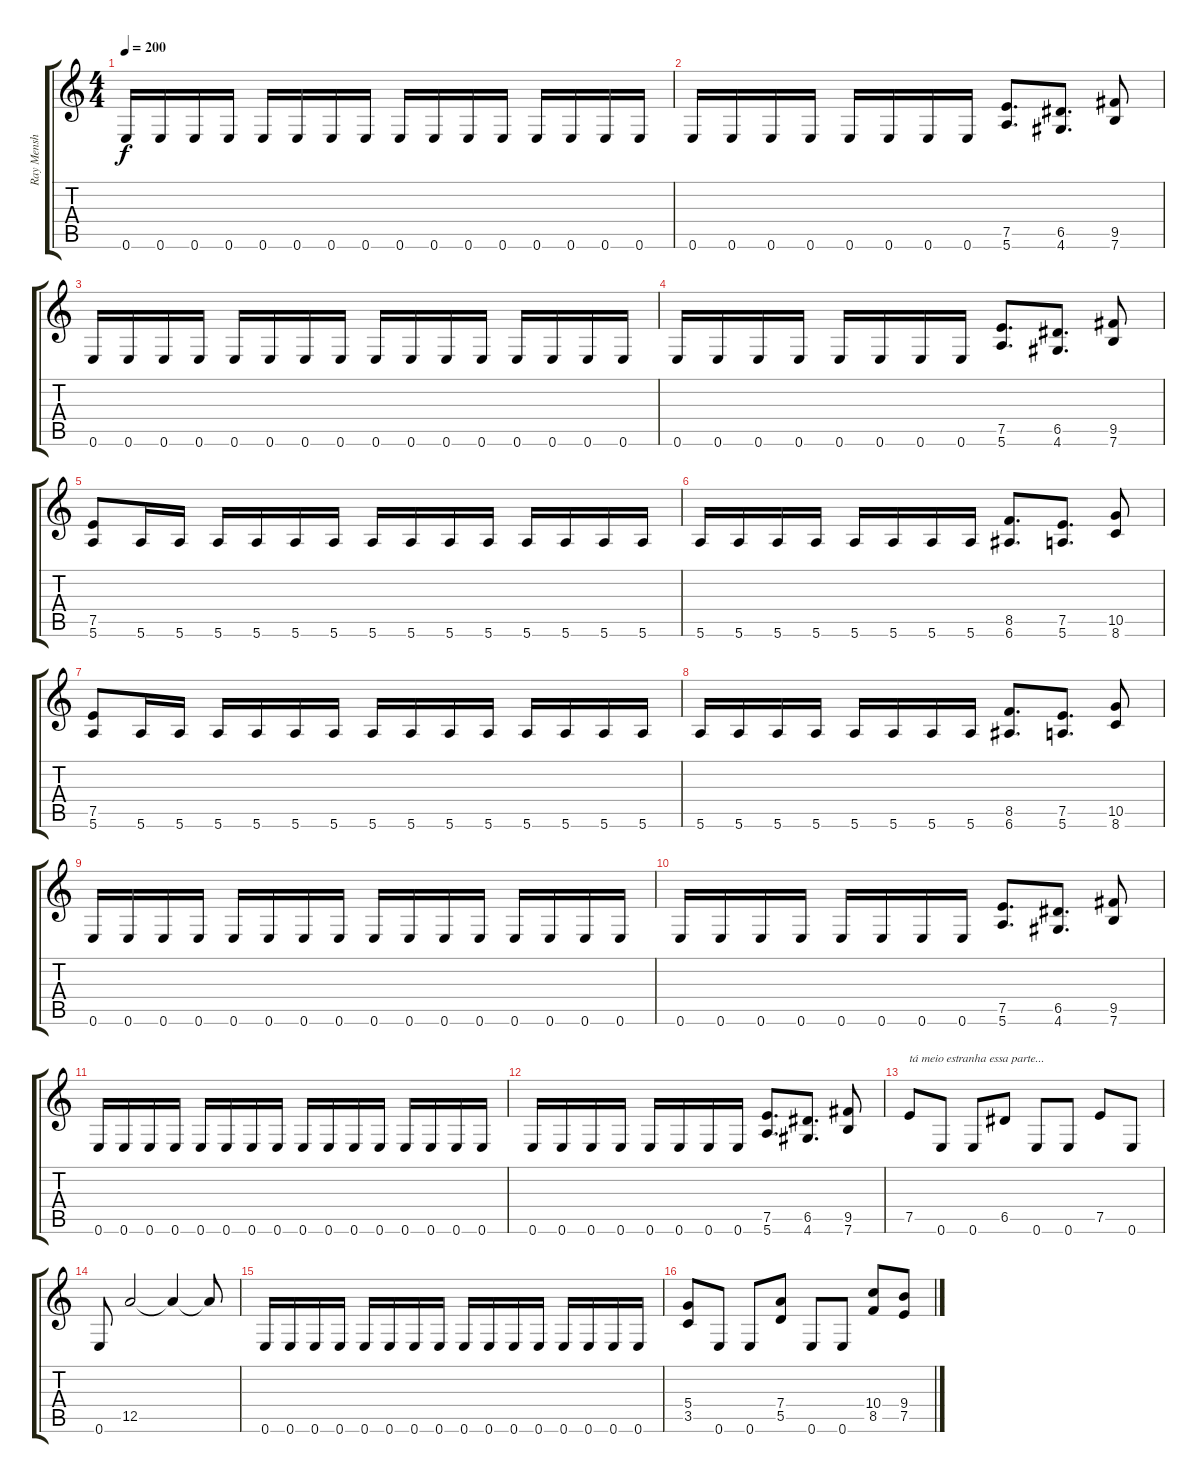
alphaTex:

\track ("Ray Mensh (Guitar)" "Ray Mensh ") {instrument distortionguitar}
\staff {score tabs}
\tuning (E4 B3 G3 D3 A2 E2) {hide}
\ts (4 4)
\tempo 200
\clef g2
\ks c
0.6.16{dy f} 0.6.16 0.6.16 0.6.16 0.6.16 0.6.16 0.6.16 0.6.16 0.6.16 0.6.16 0.6.16 0.6.16 0.6.16 0.6.16 0.6.16 0.6.16 |
0.6.16 0.6.16 0.6.16 0.6.16 0.6.16 0.6.16 0.6.16 0.6.16 (7.5 5.6).8{d} (6.5 4.6).8{d} (9.5 7.6).8 |
0.6.16 0.6.16 0.6.16 0.6.16 0.6.16 0.6.16 0.6.16 0.6.16 0.6.16 0.6.16 0.6.16 0.6.16 0.6.16 0.6.16 0.6.16 0.6.16 |
0.6.16 0.6.16 0.6.16 0.6.16 0.6.16 0.6.16 0.6.16 0.6.16 (7.5 5.6).8{d} (6.5 4.6).8{d} (9.5 7.6).8 |
(7.5 5.6).8 5.6.16 5.6.16 5.6.16 5.6.16 5.6.16 5.6.16 5.6.16 5.6.16 5.6.16 5.6.16 5.6.16 5.6.16 5.6.16 5.6.16 |
5.6.16 5.6.16 5.6.16 5.6.16 5.6.16 5.6.16 5.6.16 5.6.16 (8.5 6.6).8{d} (7.5 5.6).8{d} (10.5 8.6).8 |
(7.5 5.6).8 5.6.16 5.6.16 5.6.16 5.6.16 5.6.16 5.6.16 5.6.16 5.6.16 5.6.16 5.6.16 5.6.16 5.6.16 5.6.16 5.6.16 |
5.6.16 5.6.16 5.6.16 5.6.16 5.6.16 5.6.16 5.6.16 5.6.16 (8.5 6.6).8{d} (7.5 5.6).8{d} (10.5 8.6).8 |
0.6.16 0.6.16 0.6.16 0.6.16 0.6.16 0.6.16 0.6.16 0.6.16 0.6.16 0.6.16 0.6.16 0.6.16 0.6.16 0.6.16 0.6.16 0.6.16 |
0.6.16 0.6.16 0.6.16 0.6.16 0.6.16 0.6.16 0.6.16 0.6.16 (7.5 5.6).8{d} (6.5 4.6).8{d} (9.5 7.6).8 |
0.6.16 0.6.16 0.6.16 0.6.16 0.6.16 0.6.16 0.6.16 0.6.16 0.6.16 0.6.16 0.6.16 0.6.16 0.6.16 0.6.16 0.6.16 0.6.16 |
0.6.16 0.6.16 0.6.16 0.6.16 0.6.16 0.6.16 0.6.16 0.6.16 (7.5 5.6).8{d} (6.5 4.6).8{d} (9.5 7.6).8 |
7.5.8{txt "tá meio estranha essa parte..."} 0.6.8 0.6.8 6.5.8 0.6.8 0.6.8 7.5.8 0.6.8 |
0.6.8 12.5.2 12.5{t}.4 12.5{t}.8 |
0.6.16 0.6.16 0.6.16 0.6.16 0.6.16 0.6.16 0.6.16 0.6.16 0.6.16 0.6.16 0.6.16 0.6.16 0.6.16 0.6.16 0.6.16 0.6.16 |
(5.4 3.5).8 0.6.8 0.6.8 (7.4 5.5).8 0.6.8 0.6.8 (10.4 8.5).8 (9.4 7.5).8
